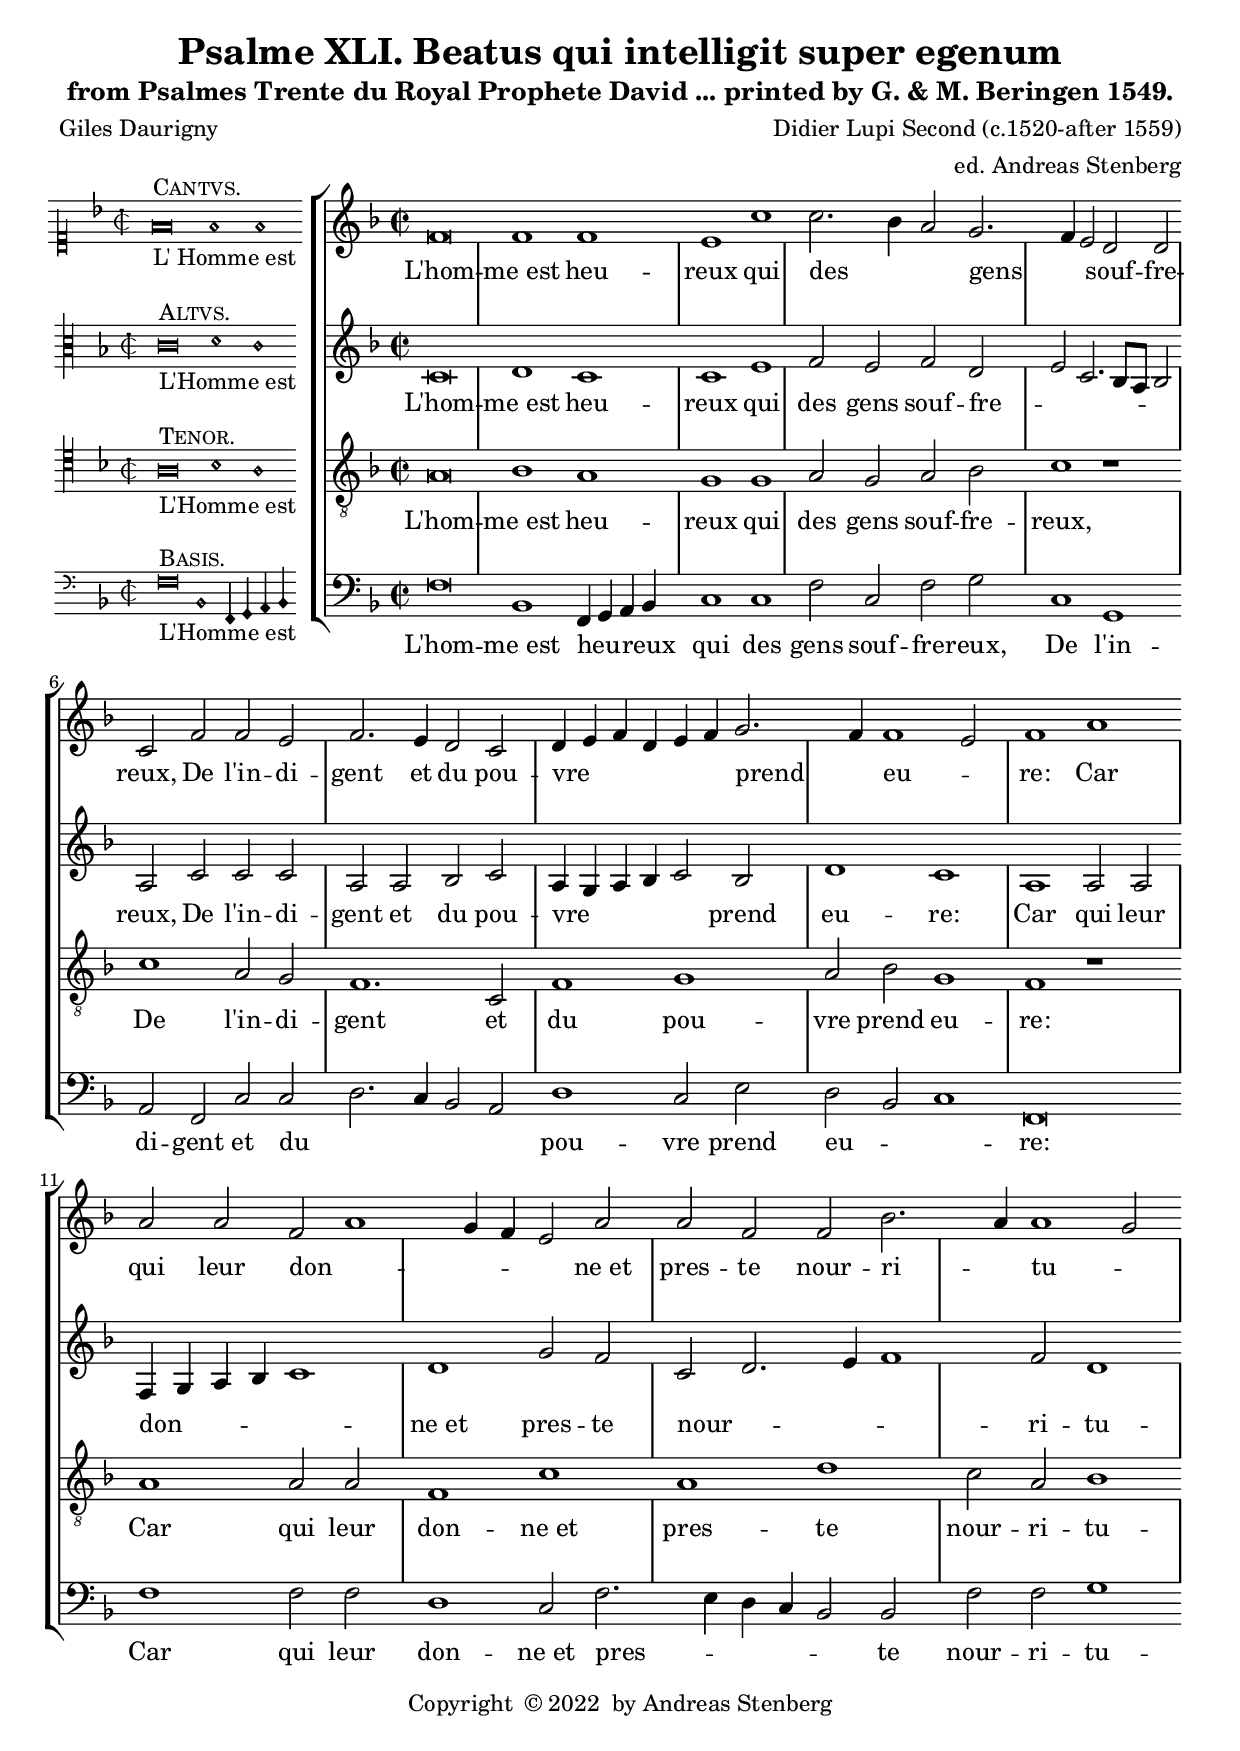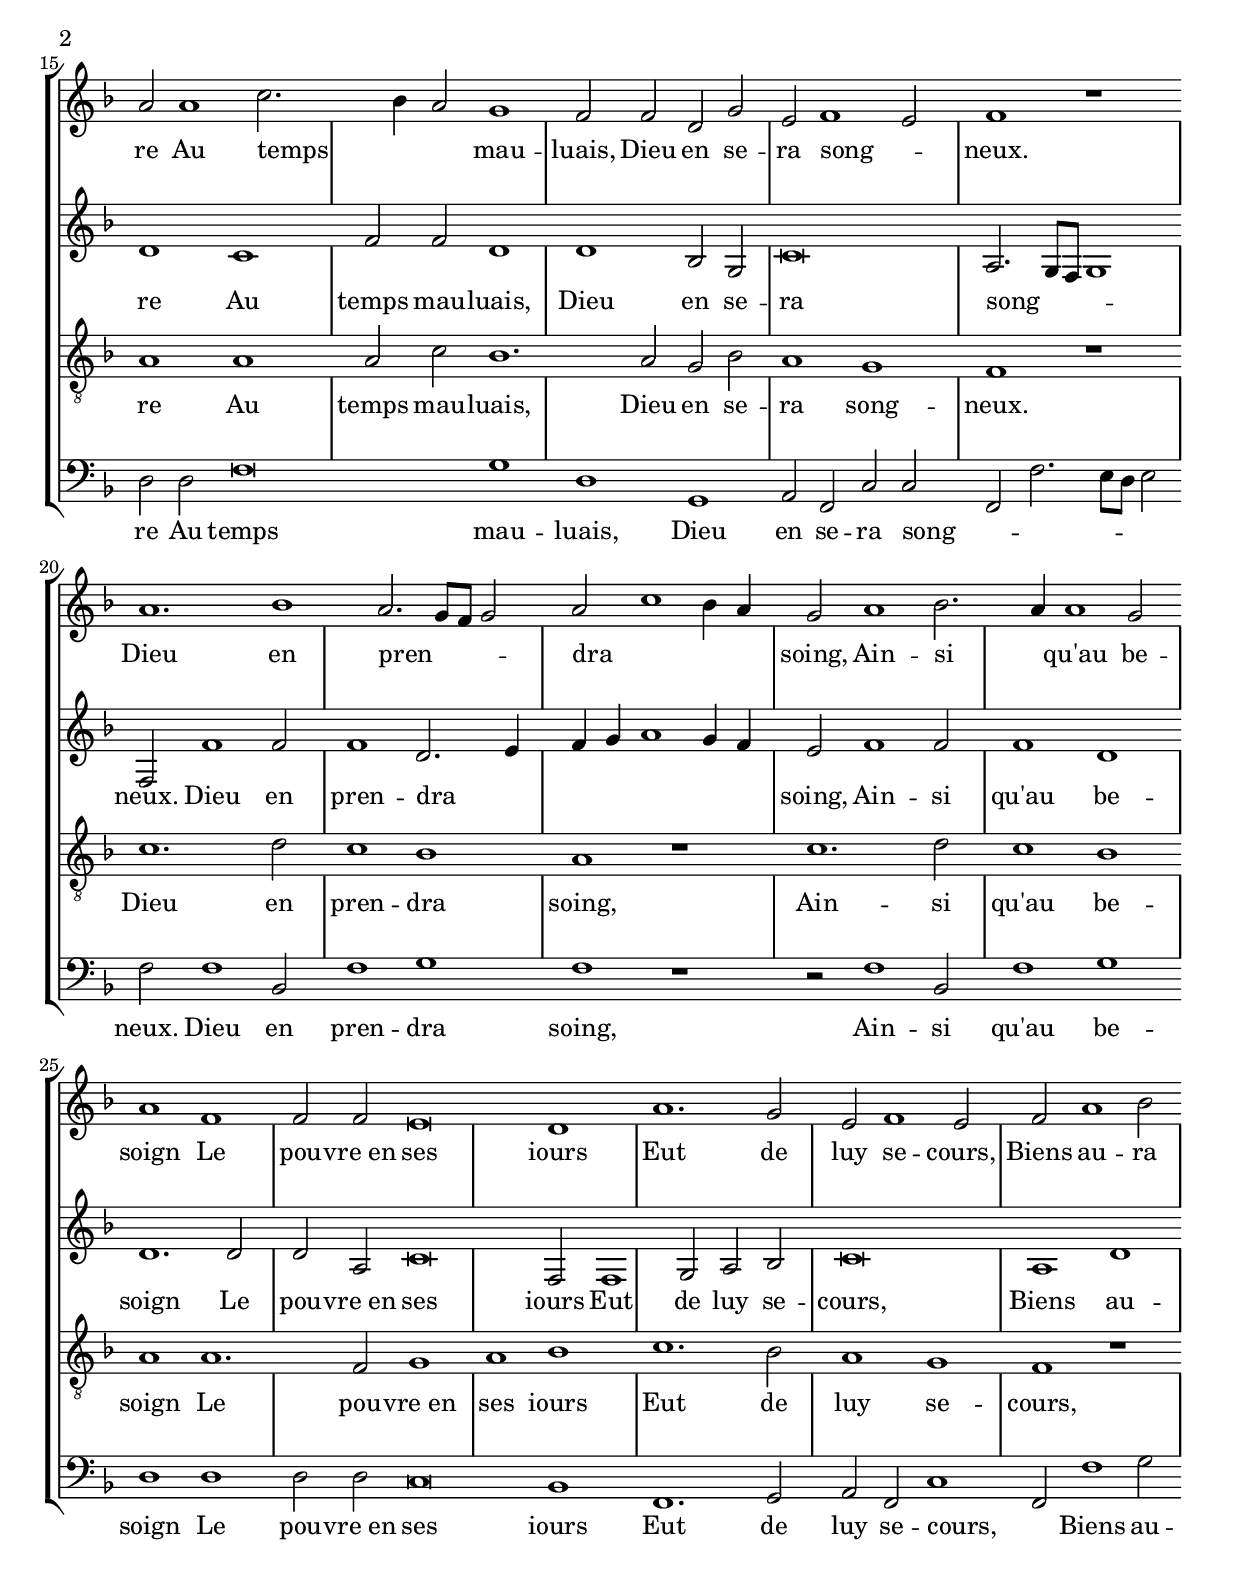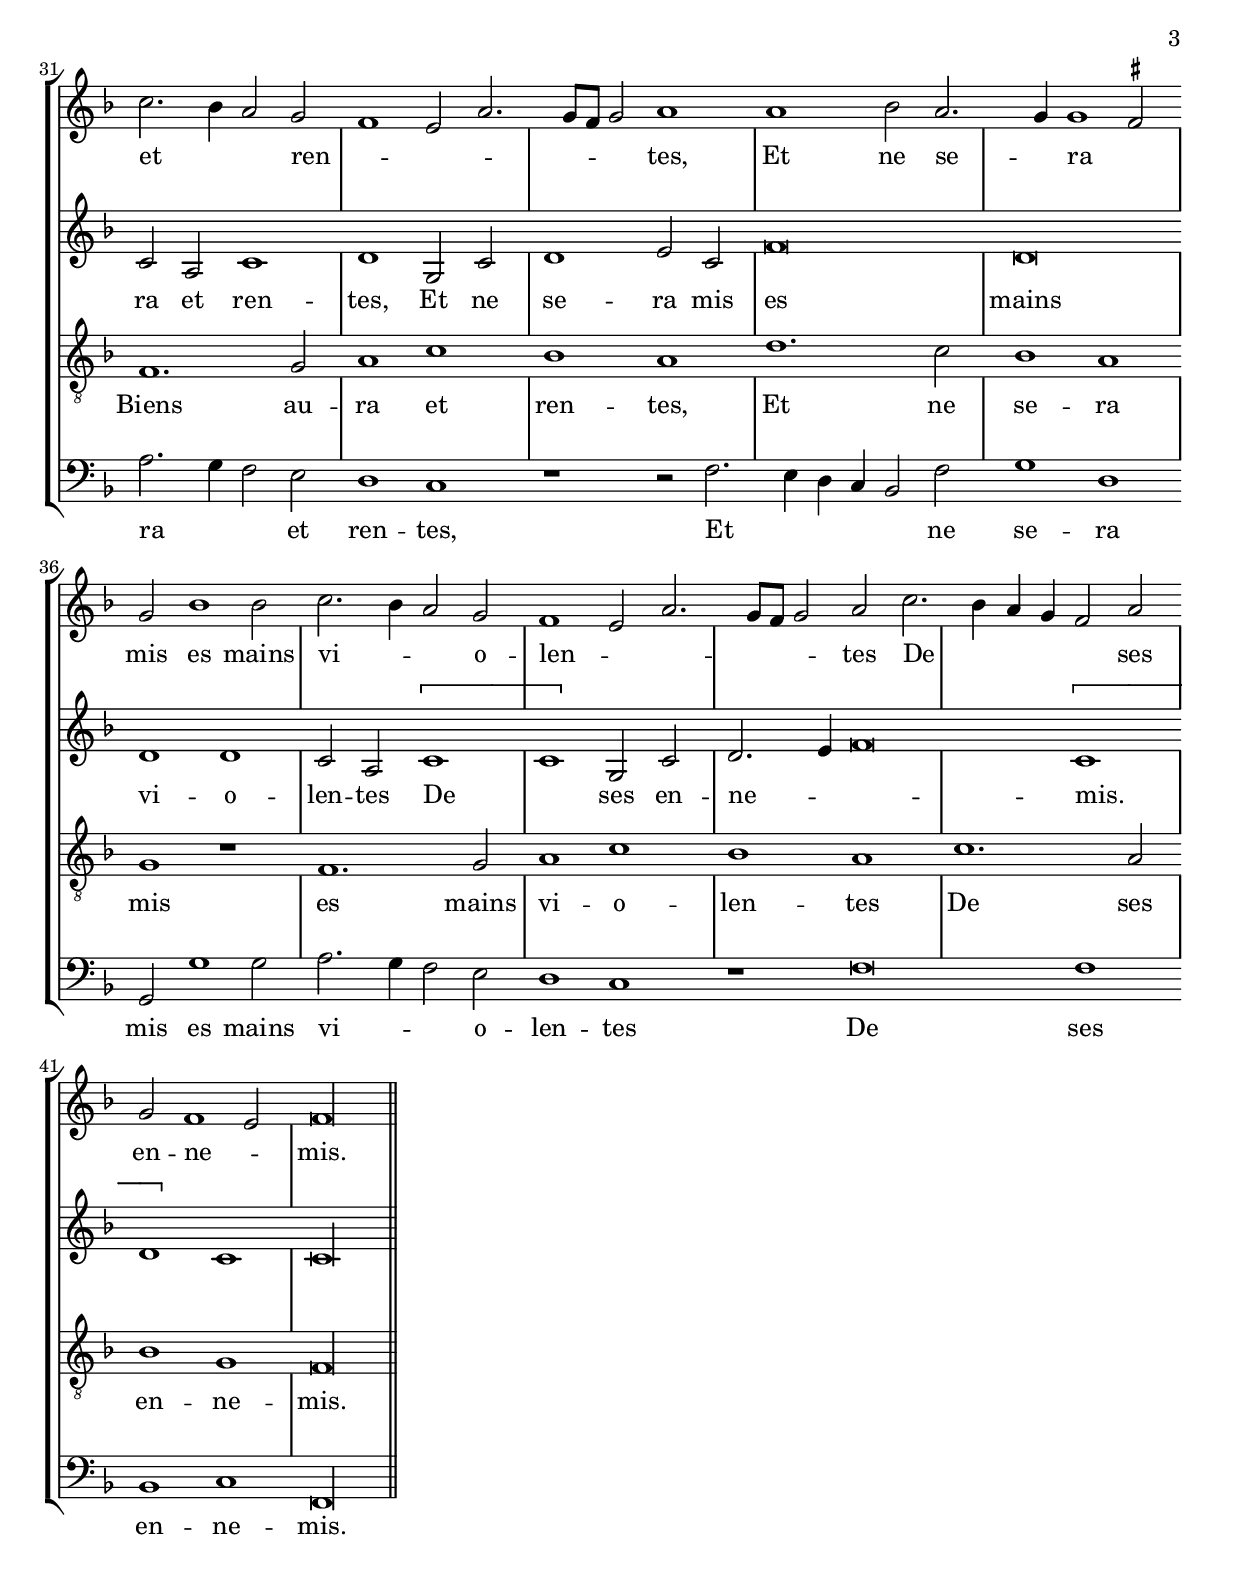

%%%%%%%%%%%%%%%%%%%%%%%%%%%%%%%%%%%%%%%%%%%%%%%%%%%%%%%%%%%%%%%%%%%
% This is a template based on the usual four part choir templater %
% where the voices have common lyrics at the the start but split  %
% to separate lyrics after a while.				  %
% This template is modyfied by AS from the one in the lilypond    %
% documentation.						  %
% This template is to be used for instance for fairly simple      %
% settings where the stanzas are set homophonicaly but twhere the %
% Chorus contains polyphony that require separate underlay for    %
% the different voices.						  %
%%%%%%%%%%%%%%%%%%%%%%%%%%%%%%%%%%%%%%%%%%%%%%%%%%%%%%%%%%%%%%%%%%%
\version "2.18.0"
\include "deutsch.ly"
ficta = \once \set suggestAccidentals =##t
timeTwo =   \set Timing.measureLength = #(ly:make-moment 2/2)
timeFour =   \set Timing.measureLength = #(ly:make-moment 4/2)
timeThree =   \set Timing.measureLength = #(ly:make-moment 6/2)


\header {
  title = \markup {
    \center-column {
      "Psalme XLI. Beatus qui intelligit super egenum"
      %      "Xxxx xxxx xxxxx"
      %      \vspace #0.5
    }
  }
  subtitle = "from Psalmes Trente du Royal Prophete David ... printed by G. & M. Beringen 1549."
  composer = "Didier Lupi Second (c.1520-after 1559)"
  arranger = "ed. Andreas Stenberg"
  poet = "Giles Daurigny"
  meter =""
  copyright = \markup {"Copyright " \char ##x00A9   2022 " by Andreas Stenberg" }
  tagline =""
}
global = {
  \key f \major
}
%% PDF p. 25
sopMusic = \relative c'' {

  \set Score.tempoHideNote = ##t
  \tempo 1 = 76
  \time 2/2
  \override Staff.BarLine.transparent = ##t
  \timeFour
  f,\breve
  f1 f1
  e1 c'1
  c2.( b4 a2) g2.(
  f4 e2) d2 d2
  c2 f2 f2 e2
  f2. e4 d2 c2
  d4( e4 f4 d4 e4 f4) g2.(
  f4) f1( e2)
  f1 a1

  a2 a2 f2( a1
  g4 f4  e2) a2
  a2 f2 f2 b2.(
  a4) a1( g2)
  a2 a1 c2.(
  b4 a2) g1
  f2 f2 d2 g2
  e2 f1( e2)
  f1 r1
  a1. b1
  a2.( g8 f8 g2)
  a2( c1 b4 a4)

  g2 a1 b2.(
  a4) a1 g2
  a1 f1
  f2 f2 e\breve
  d1
  a'1. g2
  e2 f1 e2
  f2 a1 b2
  c2.( b4 a2) g2(
  f1 e2 a2.
  g8 f8 g2) a1
  a1 b2 a2.(
  g4) g1( \ficta fis2)

  g2 b1 b2
  c2.( b4 a2) g2
  f1( e2 a2.
  g8 f8 g2) a2 c2.(
  b4 a4 g4 f2) a2
  g2 f1( e2)
  \cadenzaOn
  f\longa

  \revert Staff.BarLine.transparent
  \bar "||"
  \cadenzaOff
}
sopWords = \lyricmode {
  L'hom -- me_est heu -- reux qui des gens souf -- fre -- reux,
  De l'in -- di -- gent et du pou -- vre prend eu -- re:
  Car qui leur don -- ne_et pres -- te nour -- ri -- tu -- re
  Au temps mau -- luais, Dieu en se -- ra song -- neux.
  Dieu en pren -- dra soing,
  Ain -- si qu'au be -- soign
  Le pou -- vre_en ses iours
  Eut de luy se -- cours,
  Biens au -- ra et ren -- tes,
  Et ne se -- ra mis
  es mains vi -- o -- len -- tes
  De ses en -- ne -- mis.
}

%% PDF p. 91
altoMusic = \relative c' {
  \override Staff.BarLine.transparent = ##t
  c\breve
  d1 c1
  c1 e1
  f2 e2 f2 d2(
  e2 c2. b8 a8 b2)
  a2 c2 c2 c2
  a2 a2 b2 c2
  a4( g4 a4 b4 c2) b2
  d1 c1
  a1 a2 a2

  f4( g4 a4 b4  c1)
  d1 g2 f2
  c2( d2. e4 f1)
  f2 d1
  d1 c1
  f2 f2 d1
  d1 b2 g2
  c\breve
  a2.( g8 f8  g1)
  f2 f'1 f2
  f1  d2.( e4
  f4 g4 a1 g4 f4)
  e2 f1 f2
  f1 d1
  d1. d2
  d2 a2 c\breve
  f,2 f1
  g2 a2 b2
  c\breve
  a1 d1
  c2 a2 c1
  d1 g,2 c2
  d1 e2 c2
  f\breve
  d\breve
  d1 d1
  c2 a2 \[c1(
  c1)\] g2 c2

  d2.( e4 f\breve)
  \[c1(
  d1)\] c1
  c\longa


  \revert Staff.BarLine.transparent
}
altoWords = \lyricmode {
  Com -- ment
}
%% PDF p.26
tenorMusic = \relative c' {
  \clef "G_8"
  \override Staff.BarLine.transparent = ##t
  a\breve
  b1 a1
  g1 g1
  a2 g2 a2 b2
  c1 r1
  c1 a2 g2
  f1 . c2
  f1 g1
  a2 b2 g1
  f1 r1
  a1 a2 a2
  f1 c'1
  a1 d1

  c2 a2 b1
  a1 a1
  a2 c2 b1.
  a2 g2 b2
  a1 g1
  f1 r1
  c'1. d2
  c1 b1
  a1 r1
  c1. d2
  c1 b1
  a1 a1.
  f2 g1
  a1 b1
  c1. b2

  a1 g1
  f1 r1
  f1. g2
  a1 c1
  b1 a1
  d1. c2
  b1 a1
  g1 r1
  f1. g2
  a1 c1
  b1 a1
  c1. a2
  b1 g1
  f\longa

  \revert Staff.BarLine.transparent
}
tenorWords = \lyricmode {
  Com -- ment

}

%% PDF p. 92
bassMusic = \relative c {
  \override Staff.BarLine.transparent = ##t
  f\breve
  b,1 f4( g4 a4) b4
  c1 c1
  f2 c2 f2 g2
  c,1 g1
  a2 f2 c'2 c2(
  d2. c4 b2 a2)
  d1 c2 e2
  d2( b2 c1)
  f,\breve
  f'1 f2 f2

  d1 c2 f2.(
  e4 d4 c4 b2) b2
  f'2 f2 g1
  d2 d2 f\breve
  g1
  d1 g,1
  a2 f2 c'2 c2(
  f,2 f'2. e8 d8 e2)
  f2 f1 b,2
  f'1 g1
  f1 r1
  r2 f1 b,2
  f'1

  g1
  d1 d1
  d2 d2 c\breve
  b1
  f1. g2
  a2 f2 c'1(
  f,2) f'1 g2
  a2.( g4 f2) e2
  d1 c1
  r1 r2 f2.(
  e4 d4 c4 b2) f'2
  g1 d1
  g,2 g'1 g2
  a2.( g4 f2) e2

  d1 c1
  r1 f\breve
  f1
  b,1 c1
  f,\longa


  \revert Staff.BarLine.transparent
}
bassWords = \lyricmode {
  Com -- ment
}
incipitDiscantus = \markup {
  \score {
    {
      %      \set Staff.instrumentName = #"Tenor "
      \override NoteHead.style = #'neomensural
      \override Rest.style = #'neomensural
      \override Staff.TimeSignature.style = #'mensural
      \cadenzaOn
      \clef "petrucci-c1"
      \key f \major
      \time 2/2

      f'\breve^\markup { \smallCaps"Cantvs."} _"L' Homme est "
      f'1 f'1
    }
    \layout {
      \context {
        \Voice
        \remove "Ligature_bracket_engraver"
        \consists "Mensural_ligature_engraver"
      }
      line-width = 4.5\cm
    }
  }
}


incipitAltus = \markup {
  \score {
    {
      %      \set Staff.instrumentName = #"Tenor "
      \override NoteHead.style = #'neomensural
      \override Rest.style = #'neomensural
      \override Staff.TimeSignature.style = #'mensural
      \cadenzaOn
      \clef "petrucci-c3"
      \key f \major
      \time 2/2
      c'\breve^\markup \smallCaps"Altvs."_"L'Homme est"
      d'1 c'1
    }
    \layout {
      \context {
        \Voice
        \remove "Ligature_bracket_engraver"
        \consists "Mensural_ligature_engraver"
      }
      line-width = 4.5\cm
    }
  }
}


incipitTenor = \markup {
  \score {
    {
      %      \set Staff.instrumentName = #"Tenor "
      \override NoteHead.style = #'neomensural
      \override Rest.style = #'neomensural
      \override Staff.TimeSignature.style = #'mensural
      \cadenzaOn
      \clef "petrucci-c4"
      \key f \major
      \time 2/2
      a\breve^\markup \smallCaps"Tenor." _"L'Homme est"
      b1 a1
    }
    \layout {
      \context {
        \Voice
        \remove "Ligature_bracket_engraver"
        \consists "Mensural_ligature_engraver"
      }
      line-width = 5.0\cm
    }
  }
}
#(append! supported-clefs '(("mensural-f3" . ("clefs.mensural.f" 0 0))))

incipitBassus = \markup {
  \score {
    {
      %      \set Staff.instrumentName = #"Tenor "
      \override NoteHead.style = #'neomensural
      \override Rest.style = #'neomensural
      \override Staff.TimeSignature.style = #'mensural
      \cadenzaOn
      \clef "mensural-f"
      \key f \major
      \time 2/2
      f\breve^\markup \smallCaps"Basis."_"L'Homme est"
      b,1 f,4 g,4 a,4 b,4
    }
    \layout {
      \context {
        \Voice
        \remove "Ligature_bracket_engraver"
        \consists "Mensural_ligature_engraver"
      }
      line-width = 4.5\cm
    }
  }
}



\score {
  <<
    \new StaffGroup \with {
      \override VerticalAxisGroup.staff-staff-spacing = #'((basic-distance . 12))
    } <<
      \new Staff = treble <<
        \set Staff.instrumentName = \incipitDiscantus
        \new Voice = "sopranos" {
          \set  Staff.midiInstrument ="choir aahs"
          %	\voiceOne
          << \global \sopMusic >>
        }
      >>
      \new Lyrics = sopranos { s1 }

      \new Staff = "medius" <<
        \set Staff.instrumentName = \incipitAltus

        \new Voice = "altos" {
          %	\voiceTwo
          \set  Staff.midiInstrument ="choir aahs"
          << \global \altoMusic >>
        }
      >>

      \new Lyrics = "altos" { s1 }
      \new Staff = tenors <<
        \set Staff.instrumentName = \incipitTenor

        \clef "treble"
        \new Voice = "tenors" {
          \set  Staff.midiInstrument ="choir aahs"
          %	\voiceOne
          << \global \tenorMusic >>
        }
      >>
      \new Lyrics = "tenors" { s1 }

      \new Staff ="basses" {
        \set Staff.instrumentName = \incipitBassus

        \new Voice = "basses" {
          \set  Staff.midiInstrument ="choir aahs"
          \clef "bass"
          %	\voiceTwo
          << \global \bassMusic >>
        }
      }
    >>
    \new Lyrics = basses { s1 }
%% Comment in and out as needed
    \context Lyrics = sopranos \lyricsto sopranos \sopWords
    \context Lyrics = altos \lyricsto altos \sopWords
%    \context Lyrics = altos \lyricsto altos \altoWords
    \context Lyrics = tenors \lyricsto tenors \sopWords
%    \context Lyrics = tenors \lyricsto tenors \tenorWords
    \context Lyrics = basses \lyricsto basses \sopWords
%    \context Lyrics = basses \lyricsto basses \bassWords
  >>
  \layout {
    \context {
      \Score
      % no bars in staves
      %      \override BarLine.transparent = ##t

    }
    % the next three instructions keep the lyrics between the bar lines
    \context {
      \Lyrics
      \consists "Bar_engraver"
      \override BarLine.transparent = ##t
    }
    \context {
      \StaffGroup
      \consists "Separating_line_group_engraver"
    }
    \context {
      \Voice
      % no slurs
      \override Slur.transparent = ##t
      % Comment in the below "\remove" command to allow line
      % breaking also at those barlines where a note overlaps
      % into the next bar.  The command is commented out in this
      % short example score, but especially for large scores, you
      % will typically yield better line breaking and thus improve
      % overall spacing if you comment in the following command.
      %\remove "Forbid_line_break_engraver"
    }
    indent = 4.5\cm
  }

}

\markup {
  \column {
    \fill-line {\smallCaps "Psalme XLI. Beatus qui intelligit super egenum. "}
    \vspace #1
    \fill-line {
            \null
      \column {
        \line { 3 Quand en grief mal quelque foys rumbera, }
        \line { \hspace #6 Ou luy viendra quelque necesité, }
        \line { \hspace #6 Comme il aura le pouvre visité, }
        \line { \hspace #6 Dieu, en plaisir, son tourment changera. }

        \vspace #1.0

        \line { 4 De la vient, que lors }
        \line { \hspace #6 Qu'en mal est mon corps, }
        \line { \hspace #6 (De roy m'aduisant) }
        \line { \hspace #6 Ie te vois disant, }
        \line { \hspace #6 Seigneur ta clemence, }
        \line { \hspace #6 Respands tost en moy: }
        \line { \hspace #6 Car i'ay faict offense }
        \line { \hspace #6 Grifue contre toy. }

        \vspace #1.0

        \line { 5 Mes ennemis me mauldisent (Seigneur) }
        \line { \hspace #6 Prians ainsi de ma fin malheureuse, }
        \line { \hspace #6 Quand mourra-ila et que mort dangereuse }
        \line { \hspace #6 Abolra sou nom et son honneur? }

      }

      \null

      \column {

        \line { 6 Quand l'un d'eux aussi }
        \line { \hspace #6 Me vient veoir ainsi }
        \line { \hspace #6 Ce n'est pour le bien, }
        \line { \hspace #6 Ne le salut mien: }
        \line { \hspace #6 Car en son courage }
        \line { \hspace #6 Dict (comme fasche) }
        \line { \hspace #6 Croistre d'auantage }
        \line { \hspace #6 Puisse son peche. }

        \vspace #1.0

        \line { 7 Mes ennemis conspirent trahison, }
        \line { \hspace #6 S'assemblent tous en grand soing et travail, }
        \line { \hspace #6 Ensemble sont tenants estroict conseil, }
        \line { \hspace #6 Encontre moy sans cause et sans raison. }

        \vspace #1.0

        \line { 8 Foi me ont entre eux }
        \line { \hspace #6 Propos vicieux, }
        \line { \hspace #6 Disans, il est pris, }
        \line { \hspace #6 Et de mal surpris: }


      }

     \null

    }
  }
}

\markup {
  \column {
    \vspace #1
    \fill-line {  \draw-line #'(80 . 0)}

    \vspace #1

    \fill-line {
      \null
      \column {

        \line { \hspace #6 La morte se dispose }
        \line { \hspace #6 Le revir à poinct: }
        \line { \hspace #6 Qui ainsi repose, }
        \line { \hspace #6 Ne s'esueill point. }

        \vspace #1.0

        \line { 9 De pire cas ie me fuis apperceu, }
        \line { \hspace #6 Mon compaignon qui mangeoit à ma table, }
        \line { \hspace #6 Que i'estimou loyal, et charitable, }
        \line { \hspace #6 Subtilement m'a trompé et deceuu. }

        \vspace #1.0

        \line { 10 Dieu done qui tout vois, }
        \line { \hspace #6 Et selz cas congnois, }
        \line { \hspace #6 De moy pitie prenda, }
        \line { \hspace #6 Et force me rends: }
        \line { \hspace #6 Sante ie demande, }
        \line { \hspace #6 Pour estre refaict, }
        \line { \hspace #6 A fin que leur rende, }
        \line { \hspace #6 Selon leur messanct }
      }
      \null
      \column {
        \line { 11 En ce (Seigneur) clairement ie Scanray, }
        \line { \hspace #6 Si de toy suis aymé parfaictement, }
        \line { \hspace #6 Lors que rompeas leur pouvoir amplement, }
        \line { \hspace #6 Faisant que d'eux plus mocque ne seray. }

        \vspace #1.0

        \line { 12 Dieu clement, et doulx, }
        \line { \hspace #6 Defends moy d'euxrous, }
        \line { \hspace #6 Plaise à la bonte }
        \line { \hspace #6 Me mertre à coste }
        \line { \hspace #6 De ta saincte veue: }
        \line { \hspace #6 Ta garde tousiours }
        \line { \hspace #6 Soit en moy cogneue, }
        \line { \hspace #6 Me donnant secours. }

        \vspace #1.0

        \line { 13 S'ainsi le fais de cœur grand et subtil, }
        \line { \hspace #6 Dieu d'Israel sans fin louer t'espere, }
        \line { \hspace #6 De siecle en siecle, ainsi delibere, }
        \line { \hspace #6 Disaut tousiours, Seigneur ainsi soit-il }
      }
      \null
    }
  }
}
\score {
  <<
    \new StaffGroup <<
      \new Staff = treble <<
        \set Staff.instrumentName = \incipitDiscantus
        \new Voice = "sopranos" {
          \set  Staff.midiInstrument ="choir aahs"
          %	\voiceOne
          << \global \sopMusic >>
        }
      >>
      \new Lyrics = sopranos { s1 }

      \new Staff = "medius" <<
        \set Staff.instrumentName = \incipitAltus

        \new Voice = "altos" {
          %	\voiceTwo
          \set  Staff.midiInstrument ="choir aahs"
          << \global \altoMusic >>
        }
      >>

      \new Lyrics = "altos" { s1 }
      \new Staff = tenors <<
        \set Staff.instrumentName = \incipitTenor

        \clef "treble"
        \new Voice = "tenors" {
          \set  Staff.midiInstrument ="choir aahs"
          %	\voiceOne
          << \global \tenorMusic >>
        }
      >>
      \new Lyrics = "tenors" { s1 }

      \new Staff ="basses" {
        \set Staff.instrumentName = \incipitBassus

        \new Voice = "basses" {
          \set  Staff.midiInstrument ="choir aahs"
          \clef "G_8"
          %	\voiceTwo
          << \global \bassMusic >>
        }
      }
    >>
    \new Lyrics = basses { s1 }

    \context Lyrics = sopranos \lyricsto sopranos \sopWords
    \context Lyrics = altos \lyricsto altos \altoWords
    \context Lyrics = tenors \lyricsto tenors \tenorWords
    \context Lyrics = basses \lyricsto basses \bassWords
  >>
  \midi {}
}
\paper {
  ragged-bottom = ##t
  ragged-last-bottom = ##t
  ragged-last = ##t
}

%{
convert-ly.py (GNU LilyPond) 2.18.2  convert-ly.py: Processing `'...
Applying conversion: 2.15.7, 2.15.9, 2.15.10, 2.15.16, 2.15.17,
2.15.18, 2.15.19, 2.15.20, 2.15.25, 2.15.32, 2.15.39, 2.15.40,
2.15.42, 2.15.43, 2.16.0, 2.17.0, 2.17.4, 2.17.5, 2.17.6, 2.17.11,
2.17.14, 2.17.15, 2.17.18, 2.17.19, 2.17.20, 2.17.25, 2.17.27,
2.17.29, 2.17.97, 2.18.0
%}
